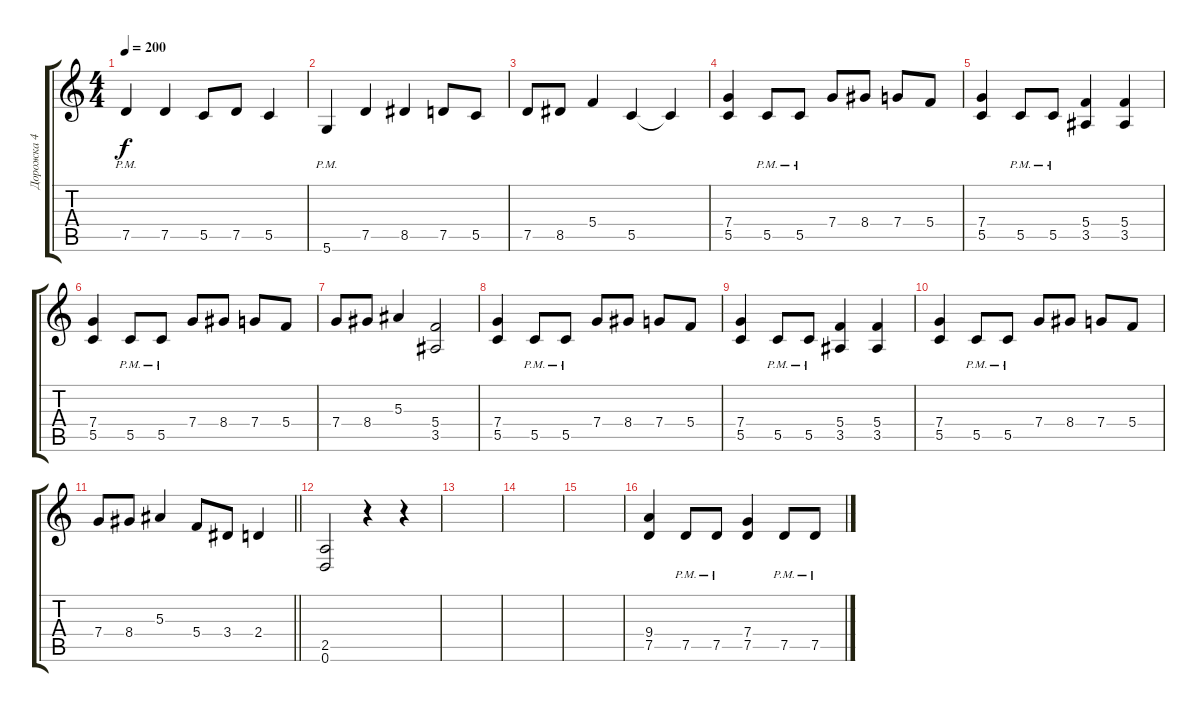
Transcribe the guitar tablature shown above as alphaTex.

\track ("Дорожка 4" "Дорожка 4") {instrument distortionguitar}
\staff {score tabs}
\tuning (D4 A3 F3 C3 G2 D2) {hide}
\ts (4 4)
\tempo 200
\clef g2
\ks c
7.5{pm}.4{dy f} 7.5.4 5.5.8 7.5.8 5.5.4 |
5.6{pm}.4 7.5.4 8.5.4 7.5.8 5.5.8 |
7.5.8 8.5.8 5.4.4 5.5.4 5.5{t}.4 |
(7.4 5.5).4 5.5{pm}.8 5.5{pm}.8 7.4.8 8.4.8 7.4.8 5.4.8 |
(7.4 5.5).4 5.5{pm}.8 5.5{pm}.8 (5.4 3.5).4 (5.4 3.5).4 |
(7.4 5.5).4 5.5{pm}.8 5.5{pm}.8 7.4.8 8.4.8 7.4.8 5.4.8 |
7.4.8 8.4.8 5.3.4 (5.4 3.5).2 |
(7.4 5.5).4 5.5{pm}.8 5.5{pm}.8 7.4.8 8.4.8 7.4.8 5.4.8 |
(7.4 5.5).4 5.5{pm}.8 5.5{pm}.8 (5.4 3.5).4 (5.4 3.5).4 |
(7.4 5.5).4 5.5{pm}.8 5.5{pm}.8 7.4.8 8.4.8 7.4.8 5.4.8 |
\barLineRight lightlight
7.4.8 8.4.8 5.3.4 5.4.8 3.4.8 2.4.4 |
(2.5 0.6).2 r.4 r.4 |
|
|
|
(9.4 7.5).4 7.5{pm}.8 7.5{pm}.8 (7.4 7.5).4 7.5{pm}.8 7.5{pm}.8
